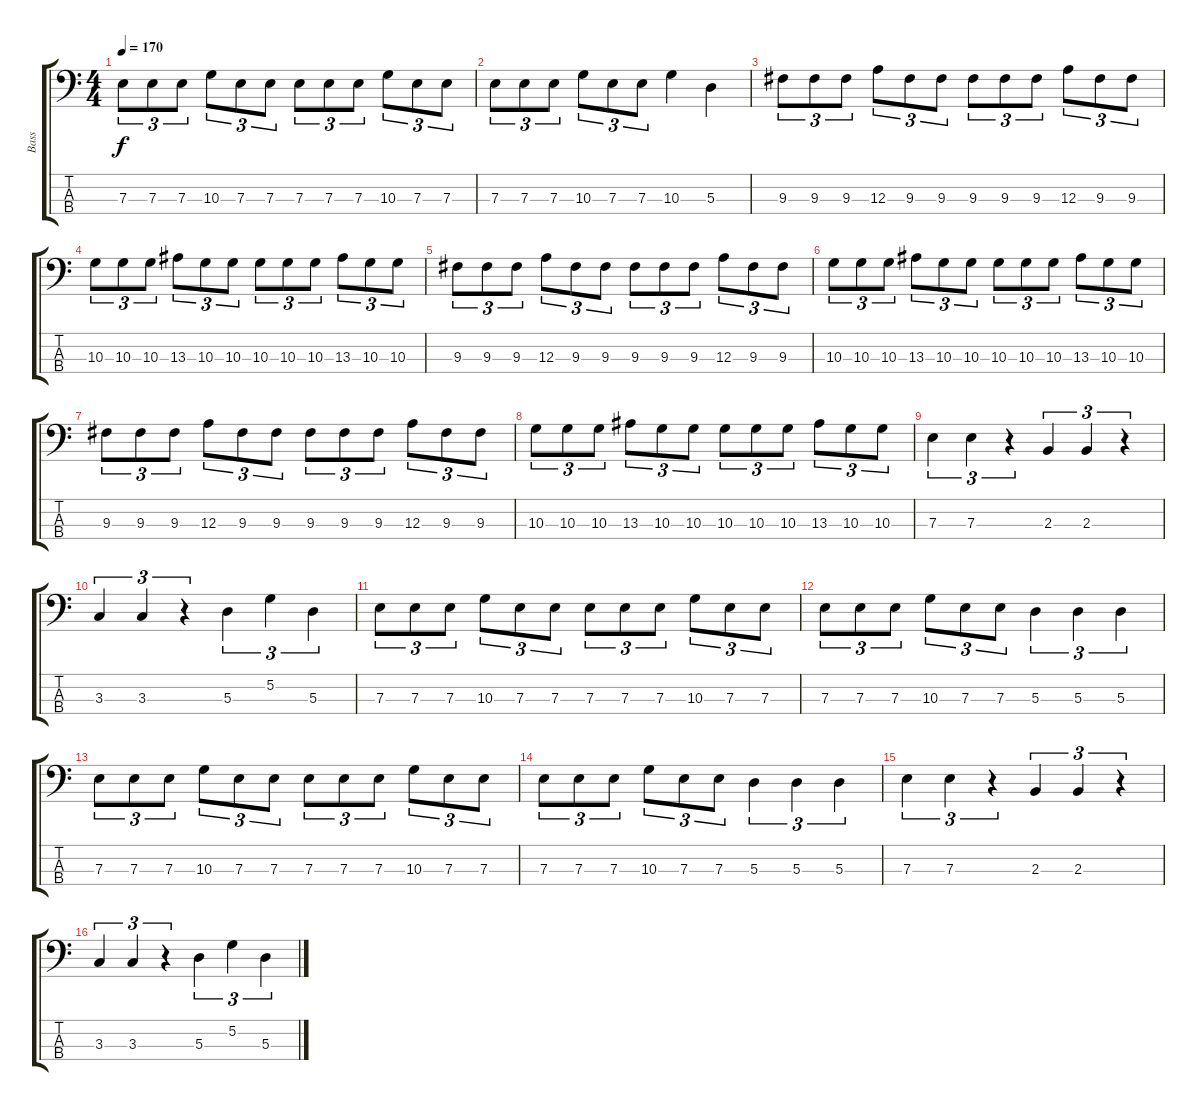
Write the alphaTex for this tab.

\track ("Bass" "Bass") {instrument electricbassfinger}
\staff {score tabs}
\tuning (G2 D2 A1 E1) {hide}
\ts (4 4)
\tempo 170
\clef f4
\ks c
7.3.8{tu (3 2) dy f} 7.3.8{tu (3 2)} 7.3.8{tu (3 2)} 10.3.8{tu (3 2)} 7.3.8{tu (3 2)} 7.3.8{tu (3 2)} 7.3.8{tu (3 2)} 7.3.8{tu (3 2)} 7.3.8{tu (3 2)} 10.3.8{tu (3 2)} 7.3.8{tu (3 2)} 7.3.8{tu (3 2)} |
7.3.8{tu (3 2)} 7.3.8{tu (3 2)} 7.3.8{tu (3 2)} 10.3.8{tu (3 2)} 7.3.8{tu (3 2)} 7.3.8{tu (3 2)} 10.3.4 5.3.4 |
9.3.8{tu (3 2)} 9.3.8{tu (3 2)} 9.3.8{tu (3 2)} 12.3.8{tu (3 2)} 9.3.8{tu (3 2)} 9.3.8{tu (3 2)} 9.3.8{tu (3 2)} 9.3.8{tu (3 2)} 9.3.8{tu (3 2)} 12.3.8{tu (3 2)} 9.3.8{tu (3 2)} 9.3.8{tu (3 2)} |
10.3.8{tu (3 2)} 10.3.8{tu (3 2)} 10.3.8{tu (3 2)} 13.3.8{tu (3 2)} 10.3.8{tu (3 2)} 10.3.8{tu (3 2)} 10.3.8{tu (3 2)} 10.3.8{tu (3 2)} 10.3.8{tu (3 2)} 13.3.8{tu (3 2)} 10.3.8{tu (3 2)} 10.3.8{tu (3 2)} |
9.3.8{tu (3 2)} 9.3.8{tu (3 2)} 9.3.8{tu (3 2)} 12.3.8{tu (3 2)} 9.3.8{tu (3 2)} 9.3.8{tu (3 2)} 9.3.8{tu (3 2)} 9.3.8{tu (3 2)} 9.3.8{tu (3 2)} 12.3.8{tu (3 2)} 9.3.8{tu (3 2)} 9.3.8{tu (3 2)} |
10.3.8{tu (3 2)} 10.3.8{tu (3 2)} 10.3.8{tu (3 2)} 13.3.8{tu (3 2)} 10.3.8{tu (3 2)} 10.3.8{tu (3 2)} 10.3.8{tu (3 2)} 10.3.8{tu (3 2)} 10.3.8{tu (3 2)} 13.3.8{tu (3 2)} 10.3.8{tu (3 2)} 10.3.8{tu (3 2)} |
9.3.8{tu (3 2)} 9.3.8{tu (3 2)} 9.3.8{tu (3 2)} 12.3.8{tu (3 2)} 9.3.8{tu (3 2)} 9.3.8{tu (3 2)} 9.3.8{tu (3 2)} 9.3.8{tu (3 2)} 9.3.8{tu (3 2)} 12.3.8{tu (3 2)} 9.3.8{tu (3 2)} 9.3.8{tu (3 2)} |
10.3.8{tu (3 2)} 10.3.8{tu (3 2)} 10.3.8{tu (3 2)} 13.3.8{tu (3 2)} 10.3.8{tu (3 2)} 10.3.8{tu (3 2)} 10.3.8{tu (3 2)} 10.3.8{tu (3 2)} 10.3.8{tu (3 2)} 13.3.8{tu (3 2)} 10.3.8{tu (3 2)} 10.3.8{tu (3 2)} |
7.3.4{tu (3 2)} 7.3.4{tu (3 2)} r.4{tu (3 2)} 2.3.4{tu (3 2)} 2.3.4{tu (3 2)} r.4{tu (3 2)} |
3.3.4{tu (3 2)} 3.3.4{tu (3 2)} r.4{tu (3 2)} 5.3.4{tu (3 2)} 5.2.4{tu (3 2)} 5.3.4{tu (3 2)} |
7.3.8{tu (3 2)} 7.3.8{tu (3 2)} 7.3.8{tu (3 2)} 10.3.8{tu (3 2)} 7.3.8{tu (3 2)} 7.3.8{tu (3 2)} 7.3.8{tu (3 2)} 7.3.8{tu (3 2)} 7.3.8{tu (3 2)} 10.3.8{tu (3 2)} 7.3.8{tu (3 2)} 7.3.8{tu (3 2)} |
7.3.8{tu (3 2)} 7.3.8{tu (3 2)} 7.3.8{tu (3 2)} 10.3.8{tu (3 2)} 7.3.8{tu (3 2)} 7.3.8{tu (3 2)} 5.3.4{tu (3 2)} 5.3.4{tu (3 2)} 5.3.4{tu (3 2)} |
7.3.8{tu (3 2)} 7.3.8{tu (3 2)} 7.3.8{tu (3 2)} 10.3.8{tu (3 2)} 7.3.8{tu (3 2)} 7.3.8{tu (3 2)} 7.3.8{tu (3 2)} 7.3.8{tu (3 2)} 7.3.8{tu (3 2)} 10.3.8{tu (3 2)} 7.3.8{tu (3 2)} 7.3.8{tu (3 2)} |
7.3.8{tu (3 2)} 7.3.8{tu (3 2)} 7.3.8{tu (3 2)} 10.3.8{tu (3 2)} 7.3.8{tu (3 2)} 7.3.8{tu (3 2)} 5.3.4{tu (3 2)} 5.3.4{tu (3 2)} 5.3.4{tu (3 2)} |
7.3.4{tu (3 2)} 7.3.4{tu (3 2)} r.4{tu (3 2)} 2.3.4{tu (3 2)} 2.3.4{tu (3 2)} r.4{tu (3 2)} |
3.3.4{tu (3 2)} 3.3.4{tu (3 2)} r.4{tu (3 2)} 5.3.4{tu (3 2)} 5.2.4{tu (3 2)} 5.3.4{tu (3 2)}
